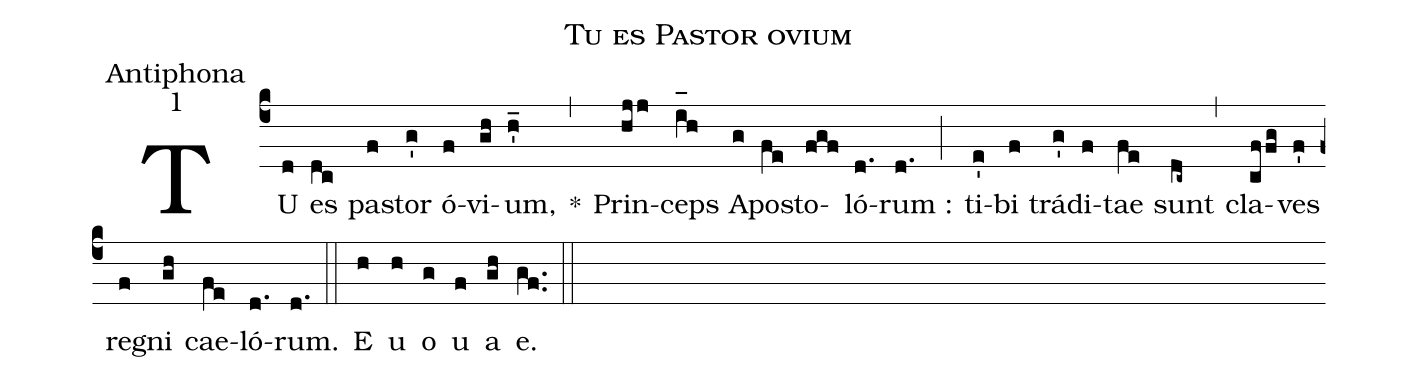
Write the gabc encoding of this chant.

name:Tu es Pastor ovium;
office-part:Antiphona;
mode:1;
%%
(c4) TU(d) es(dc) pa(f)stor(g') ó(f)vi(gh)um,(h'_) *(,) Prin(hjj)ceps(i_[oh:h]h) A(g)po(fe)sto(fgf)ló(d.)rum :(d.) (;) ti(e')bi(f) trá(g')di(f)tae(fe) sunt(dc~) (,) cla(cffg)ves(f') re(f)gni(gh) cae(fe)ló(d.)rum.(d.) (::) <eu>E(h) u(h) o(g) u(f) a(gh) e.</eu>(gf..) (::)
